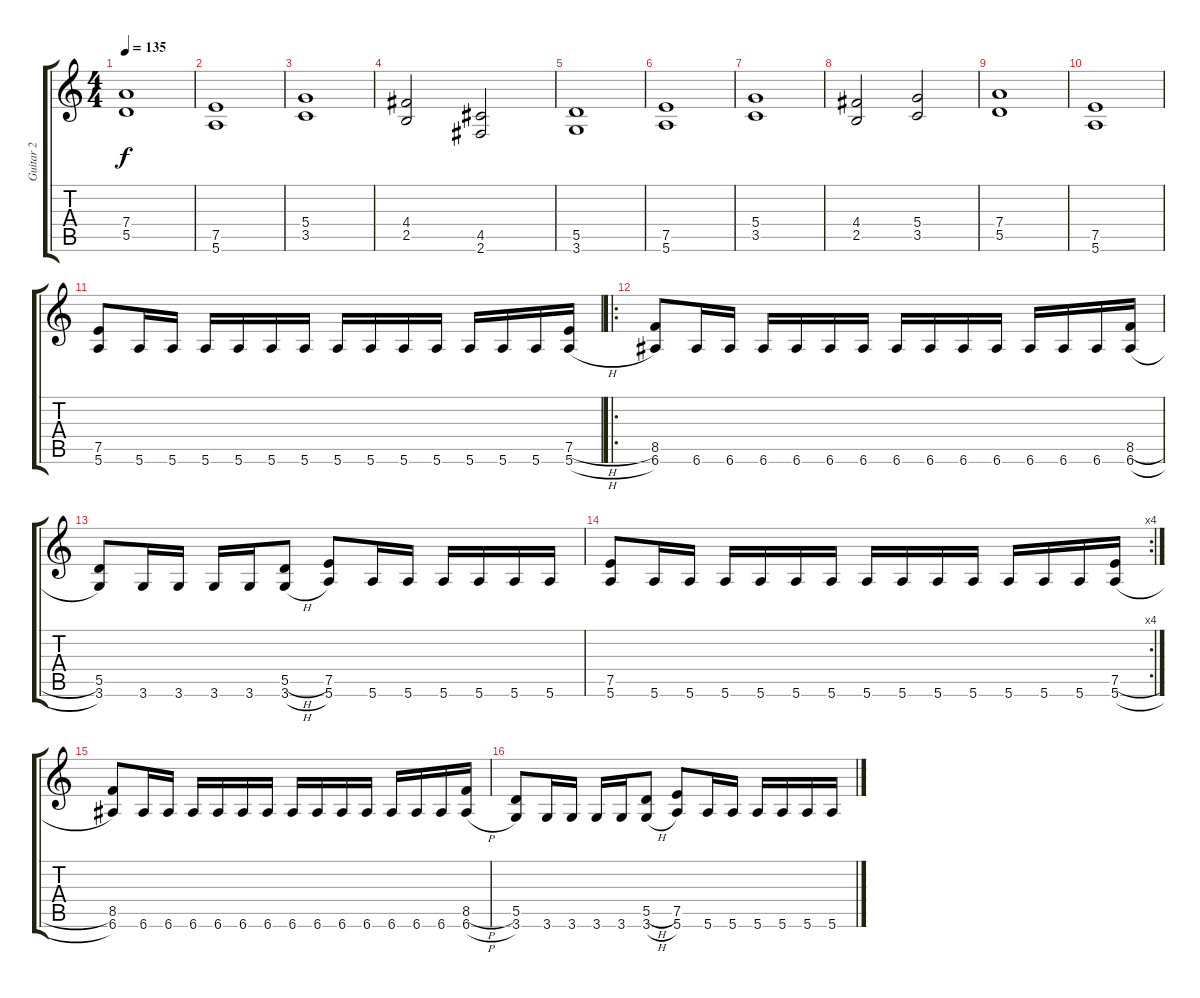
\track ("Guitar 2" "Guitar 2") {instrument distortionguitar}
\staff {score tabs}
\tuning (E4 B3 G3 D3 A2 E2) {hide}
\ts (4 4)
\tempo 135
\clef g2
\ks c
(7.4 5.5).1{dy f} |
(7.5 5.6).1 |
(5.4 3.5).1 |
(4.4 2.5).2 (4.5 2.6).2 |
(5.5 3.6).1 |
(7.5 5.6).1 |
(5.4 3.5).1 |
(4.4 2.5).2 (5.4 3.5).2 |
(7.4 5.5).1 |
(7.5 5.6).1 |
(7.5 5.6).8 5.6.16 5.6.16 5.6.16 5.6.16 5.6.16 5.6.16 5.6.16 5.6.16 5.6.16 5.6.16 5.6.16 5.6.16 5.6.16 (7.5{h} 5.6{h}).16 |
\ro
(8.5 6.6).8 6.6.16 6.6.16 6.6.16 6.6.16 6.6.16 6.6.16 6.6.16 6.6.16 6.6.16 6.6.16 6.6.16 6.6.16 6.6.16 (8.5{h} 6.6{h}).16 |
(5.5 3.6).8 3.6.16 3.6.16 3.6.16 3.6.16 (5.5{h} 3.6{h}).8 (7.5 5.6).8 5.6.16 5.6.16 5.6.16 5.6.16 5.6.16 5.6.16 |
\rc 4
(7.5 5.6).8 5.6.16 5.6.16 5.6.16 5.6.16 5.6.16 5.6.16 5.6.16 5.6.16 5.6.16 5.6.16 5.6.16 5.6.16 5.6.16 (7.5{h} 5.6{h}).16 |
(8.5 6.6).8 6.6.16 6.6.16 6.6.16 6.6.16 6.6.16 6.6.16 6.6.16 6.6.16 6.6.16 6.6.16 6.6.16 6.6.16 6.6.16 (8.5{h} 6.6{h}).16 |
(5.5 3.6).8 3.6.16 3.6.16 3.6.16 3.6.16 (5.5{h} 3.6{h}).8 (7.5 5.6).8 5.6.16 5.6.16 5.6.16 5.6.16 5.6.16 5.6.16
